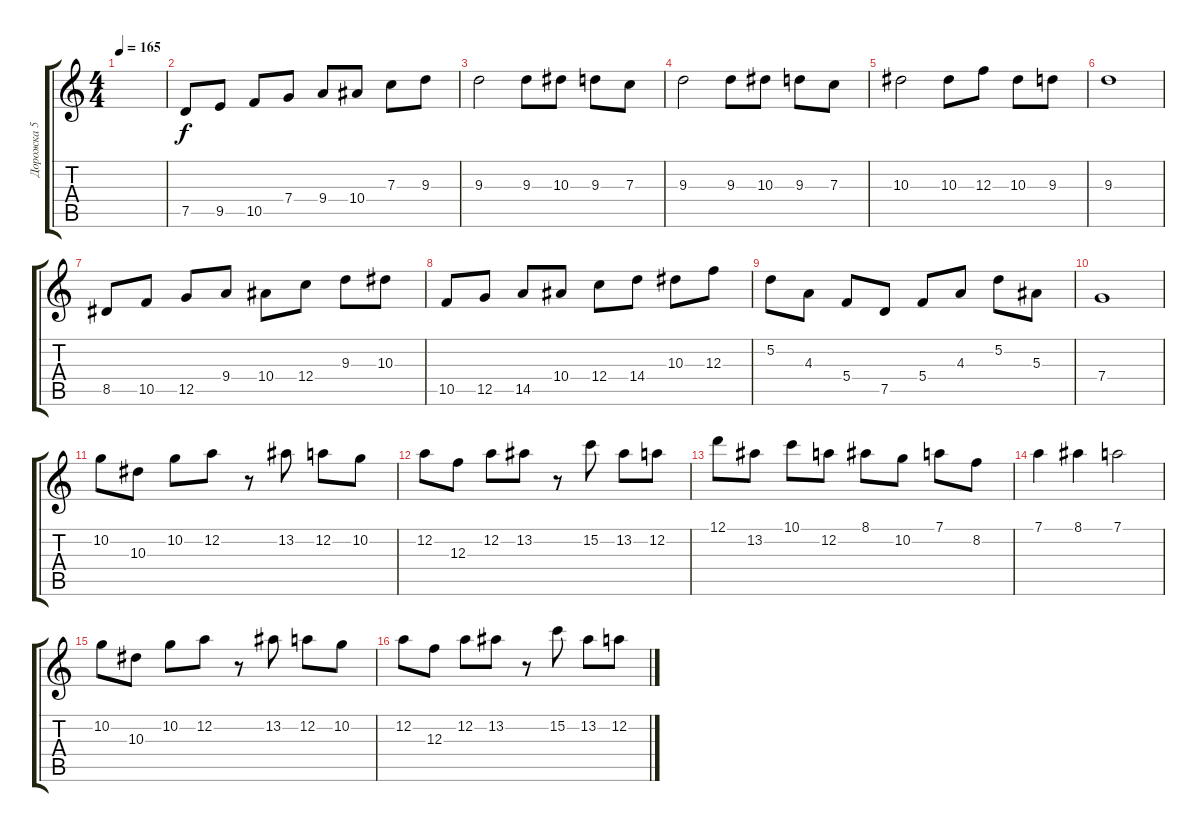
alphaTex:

\track ("Дорожка 5" "Дорожка 5") {instrument distortionguitar}
\staff {score tabs}
\tuning (D4 A3 F3 C3 G2 D2) {hide}
\ts (4 4)
\tempo 165
\clef g2
\ks c
|
7.5.8 9.5.8 10.5.8 7.4.8 9.4.8 10.4.8 7.3.8 9.3.8 |
9.3.2 9.3.8 10.3.8 9.3.8 7.3.8 |
9.3.2 9.3.8 10.3.8 9.3.8 7.3.8 |
10.3.2 10.3.8 12.3.8 10.3.8 9.3.8 |
9.3.1 |
8.5.8 10.5.8 12.5.8 9.4.8 10.4.8 12.4.8 9.3.8 10.3.8 |
10.5.8 12.5.8 14.5.8 10.4.8 12.4.8 14.4.8 10.3.8 12.3.8 |
5.2.8 4.3.8 5.4.8 7.5.8 5.4.8 4.3.8 5.2.8 5.3.8 |
7.4.1 |
10.2.8 10.3.8 10.2.8 12.2.8 r.8 13.2.8 12.2.8 10.2.8 |
12.2.8 12.3.8 12.2.8 13.2.8 r.8 15.2.8 13.2.8 12.2.8 |
12.1.8 13.2.8 10.1.8 12.2.8 8.1.8 10.2.8 7.1.8 8.2.8 |
7.1.4 8.1.4 7.1.2 |
10.2.8 10.3.8 10.2.8 12.2.8 r.8 13.2.8 12.2.8 10.2.8 |
12.2.8 12.3.8 12.2.8 13.2.8 r.8 15.2.8 13.2.8 12.2.8
